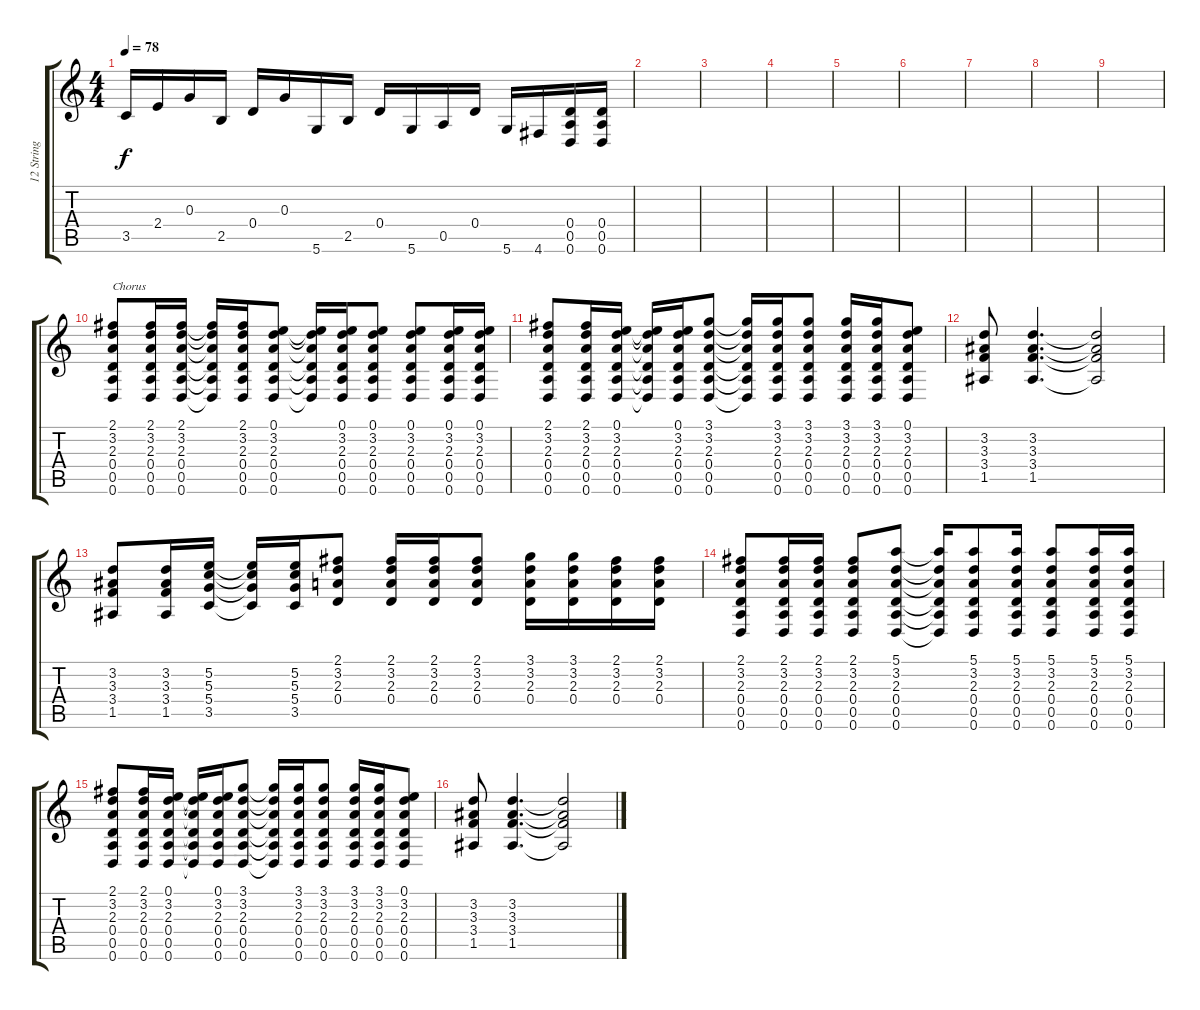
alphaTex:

\track ("12 String Acoustic #2" "12 String ") {instrument acousticguitarsteel}
\staff {score tabs}
\tuning (E4 B3 G3 D3 A2 D2) {hide}
\ts (4 4)
\tempo 78
\clef g2
\ks c
3.5.16{dy f} 2.4.16 0.3.16 2.5.16 0.4.16 0.3.16 5.6.16 2.5.16 0.4.16 5.6.16 0.5.16 0.4.16 5.6.16 4.6.16 (0.4 0.5 0.6).16 (0.4 0.5 0.6).16 |
|
|
|
|
|
|
|
|
(2.1 3.2 2.3 0.4 0.5 0.6).8{txt "Chorus"} (2.1 3.2 2.3 0.4 0.5 0.6).16 (2.1 3.2 2.3 0.4 0.5 0.6).16 (2.1{t} 3.2{t} 2.3{t} 0.4{t} 0.5{t} 0.6{t}).16 (2.1 3.2 2.3 0.4 0.5 0.6).16 (0.1 3.2 2.3 0.4 0.5 0.6).8 (0.1{t} 3.2{t} 2.3{t} 0.4{t} 0.5{t} 0.6{t}).16 (0.1 3.2 2.3 0.4 0.5 0.6).16 (0.1 3.2 2.3 0.4 0.5 0.6).8 (0.1 3.2 2.3 0.4 0.5 0.6).8 (0.1 3.2 2.3 0.4 0.5 0.6).16 (0.1 3.2 2.3 0.4 0.5 0.6).16 |
(2.1 3.2 2.3 0.4 0.5 0.6).8 (2.1 3.2 2.3 0.4 0.5 0.6).16 (0.1 3.2 2.3 0.4 0.5 0.6).16 (0.1{t} 3.2{t} 2.3{t} 0.4{t} 0.5{t} 0.6{t}).16 (0.1 3.2 2.3 0.4 0.5 0.6).16 (3.1 3.2 2.3 0.4 0.5 0.6).8 (3.1{t} 3.2{t} 2.3{t} 0.4{t} 0.5{t} 0.6{t}).16 (3.1 3.2 2.3 0.4 0.5 0.6).16 (3.1 3.2 2.3 0.4 0.5 0.6).8 (3.1 3.2 2.3 0.4 0.5 0.6).16 (3.1 3.2 2.3 0.4 0.5 0.6).16 (0.1 3.2 2.3 0.4 0.5 0.6).8 |
(3.2 3.3 3.4 1.5).8 (3.2 3.3 3.4 1.5).4{d} (3.2{t} 3.3{t} 3.4{t} 1.5{t}).2 |
(3.2 3.3 3.4 1.5).8 (3.2 3.3 3.4 1.5).16 (5.2 5.3 5.4 3.5).16 (5.2{t} 5.3{t} 5.4{t} 3.5{t}).16 (5.2 5.3 5.4 3.5).16 (2.1 3.2 2.3 0.4).8 (2.1 3.2 2.3 0.4).16 (2.1 3.2 2.3 0.4).16 (2.1 3.2 2.3 0.4).8 (3.1 3.2 2.3 0.4).16 (3.1 3.2 2.3 0.4).16 (2.1 3.2 2.3 0.4).16 (2.1 3.2 2.3 0.4).16 |
(2.1 3.2 2.3 0.4 0.5 0.6).8 (2.1 3.2 2.3 0.4 0.5 0.6).16 (2.1 3.2 2.3 0.4 0.5 0.6).16 (2.1 3.2 2.3 0.4 0.5 0.6).8 (5.1 3.2 2.3 0.4 0.5 0.6).8 (5.1{t} 3.2{t} 2.3{t} 0.4{t} 0.5{t} 0.6{t}).16 (5.1 3.2 2.3 0.4 0.5 0.6).8 (5.1 3.2 2.3 0.4 0.5 0.6).16 (5.1 3.2 2.3 0.4 0.5 0.6).8 (5.1 3.2 2.3 0.4 0.5 0.6).16 (5.1 3.2 2.3 0.4 0.5 0.6).16 |
(2.1 3.2 2.3 0.4 0.5 0.6).8 (2.1 3.2 2.3 0.4 0.5 0.6).16 (0.1 3.2 2.3 0.4 0.5 0.6).16 (0.1{t} 3.2{t} 2.3{t} 0.4{t} 0.5{t} 0.6{t}).16 (0.1 3.2 2.3 0.4 0.5 0.6).16 (3.1 3.2 2.3 0.4 0.5 0.6).8 (3.1{t} 3.2{t} 2.3{t} 0.4{t} 0.5{t} 0.6{t}).16 (3.1 3.2 2.3 0.4 0.5 0.6).16 (3.1 3.2 2.3 0.4 0.5 0.6).8 (3.1 3.2 2.3 0.4 0.5 0.6).16 (3.1 3.2 2.3 0.4 0.5 0.6).16 (0.1 3.2 2.3 0.4 0.5 0.6).8 |
(3.2 3.3 3.4 1.5).8 (3.2 3.3 3.4 1.5).4{d} (3.2{t} 3.3{t} 3.4{t} 1.5{t}).2
